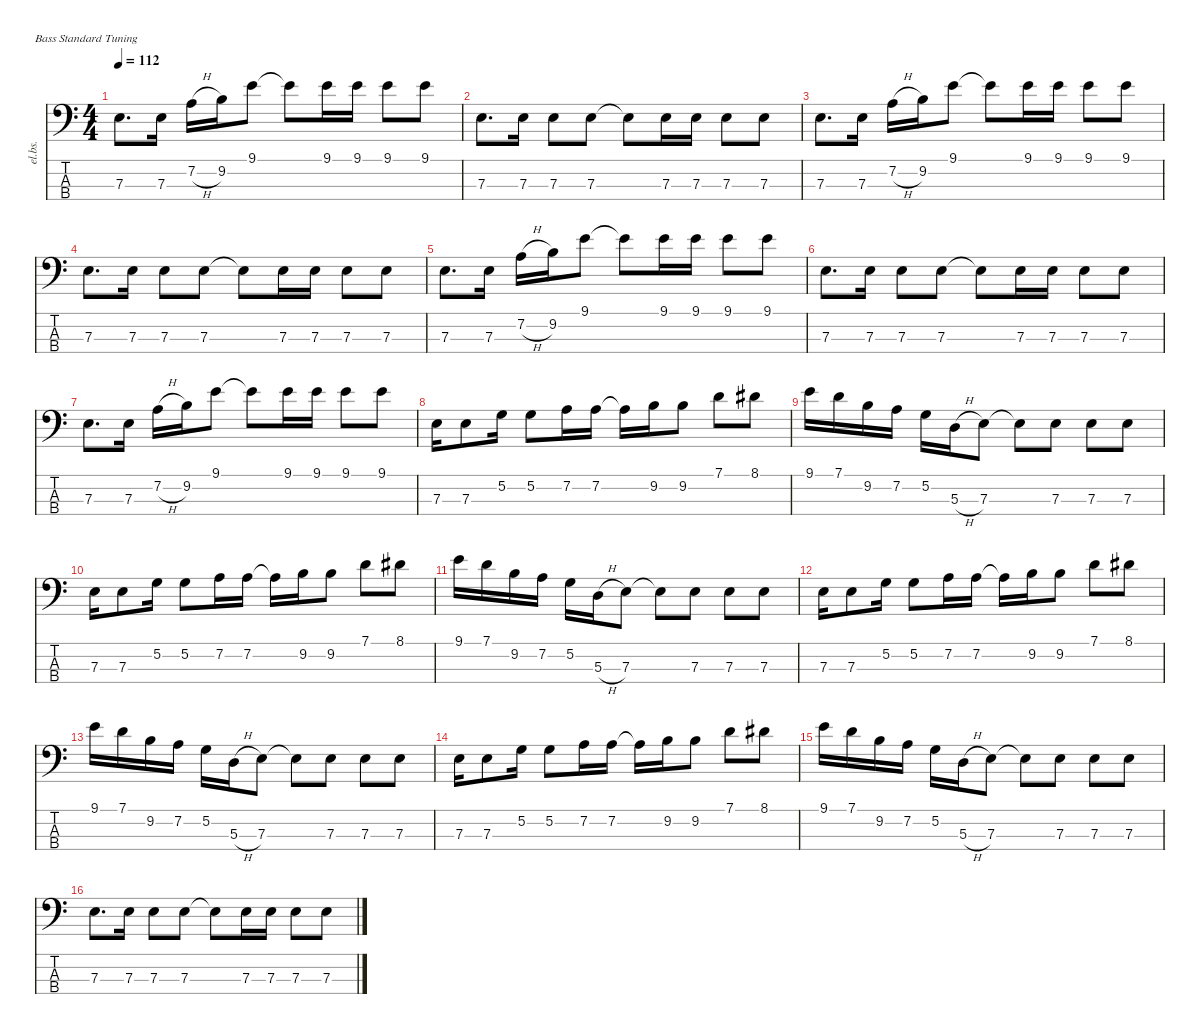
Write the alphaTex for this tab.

\defaultSystemsLayout 4
\hideDynamics
\bracketExtendMode nobrackets
\otherSystemsTrackNameOrientation horizontal
\track ("Bass" "el.bs.") {instrument electricbassfinger}
\staff {score tabs}
\tuning (G2 D2 A1 E1)
\ts (4 4)
\tempo 112
\clef f4
\ks c
7.3.8{d dy f beam Down} 7.3.16{beam Down} 7.2{h}.16{beam Down} 9.2.16{beam Down} 9.1.8{beam Down} 9.1{t}.8{beam Down} 9.1.16{beam Down} 9.1.16{beam Down} 9.1.8{beam Down} 9.1.8{beam Down} |
7.3.8{d beam Down} 7.3.16{beam Down} 7.3.8{beam Down} 7.3.8{beam Down} 7.3{t}.8{beam Down} 7.3.16{beam Down} 7.3.16{beam Down} 7.3.8{beam Down} 7.3.8{beam Down} |
7.3.8{d beam Down} 7.3.16{beam Down} 7.2{h}.16{beam Down} 9.2.16{beam Down} 9.1.8{beam Down} 9.1{t}.8{beam Down} 9.1.16{beam Down} 9.1.16{beam Down} 9.1.8{beam Down} 9.1.8{beam Down} |
7.3.8{d beam Down} 7.3.16{beam Down} 7.3.8{beam Down} 7.3.8{beam Down} 7.3{t}.8{beam Down} 7.3.16{beam Down} 7.3.16{beam Down} 7.3.8{beam Down} 7.3.8{beam Down} |
7.3.8{d beam Down} 7.3.16{beam Down} 7.2{h}.16{beam Down} 9.2.16{beam Down} 9.1.8{beam Down} 9.1{t}.8{beam Down} 9.1.16{beam Down} 9.1.16{beam Down} 9.1.8{beam Down} 9.1.8{beam Down} |
7.3.8{d beam Down} 7.3.16{beam Down} 7.3.8{beam Down} 7.3.8{beam Down} 7.3{t}.8{beam Down} 7.3.16{beam Down} 7.3.16{beam Down} 7.3.8{beam Down} 7.3.8{beam Down} |
7.3.8{d beam Down} 7.3.16{beam Down} 7.2{h}.16{beam Down} 9.2.16{beam Down} 9.1.8{beam Down} 9.1{t}.8{beam Down} 9.1.16{beam Down} 9.1.16{beam Down} 9.1.8{beam Down} 9.1.8{beam Down} |
7.3.16{beam Down} 7.3.8{beam Down} 5.2.16{beam Down} 5.2.8{beam Down} 7.2.16{beam Down} 7.2.16{beam Down} 7.2{t}.16{beam Down} 9.2.16{beam Down} 9.2.8{beam Down} 7.1.8{beam Down} 8.1{acc #}.8{beam Down} |
9.1.16{beam Down} 7.1.16{beam Down} 9.2.16{beam Down} 7.2.16{beam Down} 5.2.16{beam Down} 5.3{h}.16{beam Down} 7.3.8{beam Down} 7.3{t}.8{beam Down} 7.3.8{beam Down} 7.3.8{beam Down} 7.3.8{beam Down} |
7.3.16{beam Down} 7.3.8{beam Down} 5.2.16{beam Down} 5.2.8{beam Down} 7.2.16{beam Down} 7.2.16{beam Down} 7.2{t}.16{beam Down} 9.2.16{beam Down} 9.2.8{beam Down} 7.1.8{beam Down} 8.1{acc #}.8{beam Down} |
9.1.16{beam Down} 7.1.16{beam Down} 9.2.16{beam Down} 7.2.16{beam Down} 5.2.16{beam Down} 5.3{h}.16{beam Down} 7.3.8{beam Down} 7.3{t}.8{beam Down} 7.3.8{beam Down} 7.3.8{beam Down} 7.3.8{beam Down} |
7.3.16{beam Down} 7.3.8{beam Down} 5.2.16{beam Down} 5.2.8{beam Down} 7.2.16{beam Down} 7.2.16{beam Down} 7.2{t}.16{beam Down} 9.2.16{beam Down} 9.2.8{beam Down} 7.1.8{beam Down} 8.1{acc #}.8{beam Down} |
9.1.16{beam Down} 7.1.16{beam Down} 9.2.16{beam Down} 7.2.16{beam Down} 5.2.16{beam Down} 5.3{h}.16{beam Down} 7.3.8{beam Down} 7.3{t}.8{beam Down} 7.3.8{beam Down} 7.3.8{beam Down} 7.3.8{beam Down} |
7.3.16{beam Down} 7.3.8{beam Down} 5.2.16{beam Down} 5.2.8{beam Down} 7.2.16{beam Down} 7.2.16{beam Down} 7.2{t}.16{beam Down} 9.2.16{beam Down} 9.2.8{beam Down} 7.1.8{beam Down} 8.1{acc #}.8{beam Down} |
9.1.16{beam Down} 7.1.16{beam Down} 9.2.16{beam Down} 7.2.16{beam Down} 5.2.16{beam Down} 5.3{h}.16{beam Down} 7.3.8{beam Down} 7.3{t}.8{beam Down} 7.3.8{beam Down} 7.3.8{beam Down} 7.3.8{beam Down} |
7.3.8{d beam Down} 7.3.16{beam Down} 7.3.8{beam Down} 7.3.8{beam Down} 7.3{t}.8{beam Down} 7.3.16{beam Down} 7.3.16{beam Down} 7.3.8{beam Down} 7.3.8{beam Down}
